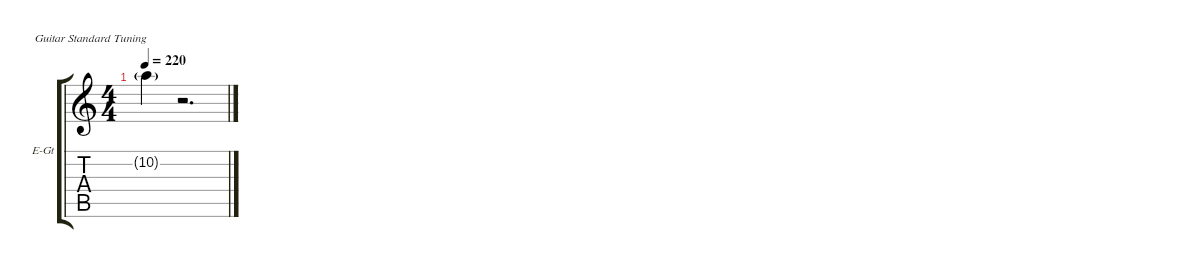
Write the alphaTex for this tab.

\hideDynamics
\bracketExtendMode groupsimilarinstruments
\firstSystemTrackNameOrientation horizontal
\otherSystemsTrackNameOrientation horizontal
\track ("Guitar 4 (solo)" "E-Gt") {multiBarRest instrument distortionguitar}
\staff {score tabs}
\tuning (E4 B3 G3 D3 A2 E2)
\ts (4 4)
\tempo 220
\clef g2
\ks c
10.2{g}.4{dy f} r.2{d}
